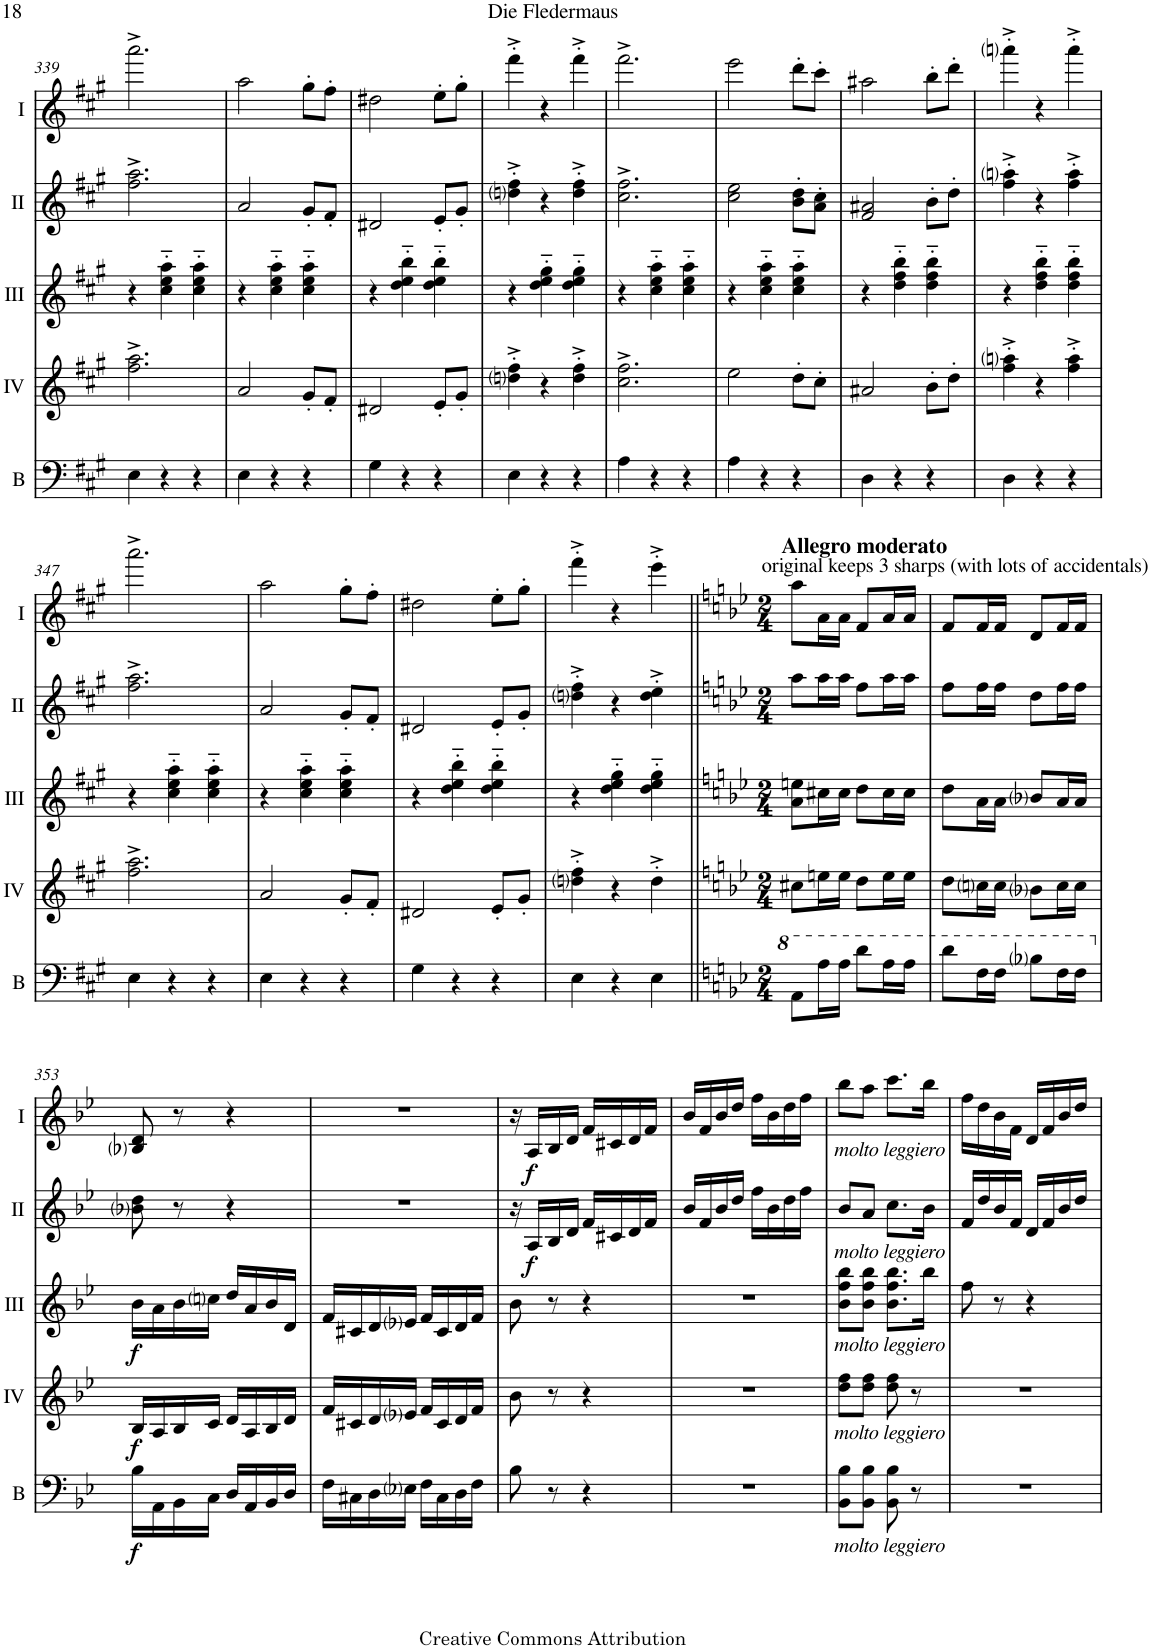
**kern	**dynam	**kern	**dynam	**kern	**dynam	**kern	**dynam	**kern	**dynam
*part5	*part5	*part4	*part4	*part3	*part3	*part2	*part2	*part1	*part1
*staff5	*staff5	*staff4	*staff4	*staff3	*staff3	*staff2	*staff2	*staff1	*staff1
*I"Bass	*	*I"Acc. 4	*	*I"Acc. 3	*	*I"Acc. 2	*	*I"Acc. 1	*
*I'B	*	*	*	*	*	*	*	*	*
!!LO:PB:g=z
*clefF4	*	*clefG2	*	*clefG2	*	*clefG2	*	*clefG2	*
*Trd7c12	*	*Trd7c12	*	*Trd7c12	*	*	*	*	*
*k[f#c#g#]	*	*k[f#c#g#]	*	*k[f#c#g#]	*	*k[f#c#g#]	*	*k[f#c#g#]	*
*M3/4	*	*M3/4	*	*M3/4	*	*M3/4	*	*M3/4	*
=339	=339	=339	=339	=339	=339	=339	=339	=339	=339
4E\	.	2.ff#\^ 2.aa\^	.	4r	.	2.ff#\^ 2.aa\^	.	2.aaa^\	.
4r	.	.	.	4cc#\'~ 4ee\'~ 4aa\'~	.	.	.	.	.
4r	.	.	.	4cc#\'~ 4ee\'~ 4aa\'~	.	.	.	.	.
=340	=340	=340	=340	=340	=340	=340	=340	=340	=340
4E\	.	2a/	.	4r	.	2a/	.	2aa\	.
4r	.	.	.	4cc#\'~ 4ee\'~ 4aa\'~	.	.	.	.	.
4r	.	8g#'/L	.	4cc#\'~ 4ee\'~ 4aa\'~	.	8g#'/L	.	8gg#'\L	.
.	.	8f#'/J	.	.	.	8f#'/J	.	8ff#'\J	.
=341	=341	=341	=341	=341	=341	=341	=341	=341	=341
4G#\	.	2d#X/	.	4r	.	2d#X/	.	2dd#X\	.
4r	.	.	.	4dd\'~ 4ee\'~ 4bb\'~	.	.	.	.	.
4r	.	8e'/L	.	4dd\'~ 4ee\'~ 4bb\'~	.	8e'/L	.	8ee'\L	.
.	.	8g#'/J	.	.	.	8g#'/J	.	8gg#'\J	.
=342	=342	=342	=342	=342	=342	=342	=342	=342	=342
4E\	.	4ddni\'^ 4ff#\'^	.	4r	.	4ddni\'^ 4ff#\'^	.	4fff#'^\	.
4r	.	4r	.	4dd\'~ 4ee\'~ 4gg#\'~	.	4r	.	4r	.
4r	.	4dd\'^ 4ff#\'^	.	4dd\'~ 4ee\'~ 4gg#\'~	.	4dd\'^ 4ff#\'^	.	4fff#'^\	.
=343	=343	=343	=343	=343	=343	=343	=343	=343	=343
4A\	.	2.cc#\^ 2.ff#\^	.	4r	.	2.cc#\^ 2.ff#\^	.	2.fff#^\	.
4r	.	.	.	4cc#\'~ 4ee\'~ 4aa\'~	.	.	.	.	.
4r	.	.	.	4cc#\'~ 4ee\'~ 4aa\'~	.	.	.	.	.
=344	=344	=344	=344	=344	=344	=344	=344	=344	=344
4A\	.	2ee\	.	4r	.	2cc#\ 2ee\	.	2eee\	.
4r	.	.	.	4cc#\'~ 4ee\'~ 4aa\'~	.	.	.	.	.
4r	.	8dd'\L	.	4cc#\'~ 4ee\'~ 4aa\'~	.	8b\' 8dd\'L	.	8ddd'\L	.
.	.	8cc#'\J	.	.	.	8a\' 8cc#\'J	.	8ccc#'\J	.
=345	=345	=345	=345	=345	=345	=345	=345	=345	=345
4D\	.	2a#X/	.	4r	.	2f#/ 2a#X/	.	2aa#X\	.
4r	.	.	.	4dd\'~ 4ff#\'~ 4bb\'~	.	.	.	.	.
4r	.	8b'\L	.	4dd\'~ 4ff#\'~ 4bb\'~	.	8b'\L	.	8bb'\L	.
.	.	8dd'\J	.	.	.	8dd'\J	.	8ddd'\J	.
=346	=346	=346	=346	=346	=346	=346	=346	=346	=346
4D\	.	4ff#\'^ 4aani\'^	.	4r	.	4ff#\'^ 4aani\'^	.	4aaani'^\	.
4r	.	4r	.	4dd\'~ 4ff#\'~ 4bb\'~	.	4r	.	4r	.
4r	.	4ff#\'^ 4aa\'^	.	4dd\'~ 4ff#\'~ 4bb\'~	.	4ff#\'^ 4aa\'^	.	4aaa'^\	.
!!LO:LB:g=z
=347	=347	=347	=347	=347	=347	=347	=347	=347	=347
4E\	.	2.ff#\^ 2.aa\^	.	4r	.	2.ff#\^ 2.aa\^	.	2.aaa^\	.
4r	.	.	.	4cc#\'~ 4ee\'~ 4aa\'~	.	.	.	.	.
4r	.	.	.	4cc#\'~ 4ee\'~ 4aa\'~	.	.	.	.	.
=348	=348	=348	=348	=348	=348	=348	=348	=348	=348
4E\	.	2a/	.	4r	.	2a/	.	2aa\	.
4r	.	.	.	4cc#\'~ 4ee\'~ 4aa\'~	.	.	.	.	.
4r	.	8g#'/L	.	4cc#\'~ 4ee\'~ 4aa\'~	.	8g#'/L	.	8gg#'\L	.
.	.	8f#'/J	.	.	.	8f#'/J	.	8ff#'\J	.
=349	=349	=349	=349	=349	=349	=349	=349	=349	=349
4G#\	.	2d#X/	.	4r	.	2d#X/	.	2dd#X\	.
4r	.	.	.	4dd\'~ 4ee\'~ 4bb\'~	.	.	.	.	.
4r	.	8e'/L	.	4dd\'~ 4ee\'~ 4bb\'~	.	8e'/L	.	8ee'\L	.
.	.	8g#'/J	.	.	.	8g#'/J	.	8gg#'\J	.
=350	=350	=350	=350	=350	=350	=350	=350	=350	=350
4E\	.	4ddni\'^ 4ff#\'^	.	4r	.	4ddni\'^ 4ff#\'^	.	4fff#'^\	.
4r	.	4r	.	4dd\'~ 4ee\'~ 4gg#\'~	.	4r	.	4r	.
4E\	.	4dd'^\	.	4dd\'~ 4ee\'~ 4gg#\'~	.	4dd\'^ 4ee\'^	.	4eee'^\	.
=351||	=351||	=351||	=351||	=351||	=351||	=351||	=351||	=351||	=351||
*k[b-e-]	*	*k[b-e-]	*	*k[b-e-]	*	*k[b-e-]	*	*k[b-e-]	*
*M2/4	*	*M2/4	*	*M2/4	*	*M2/4	*	*M2/4	*
*8va	*	*	*	*	*	*	*	*	*
!	!	!	!	!	!	!	!	!LO:TX:a:B:t=Allegro moderato	!
!	!	!	!	!	!	!	!	!LO:TX:a:t=original keeps 3 sharps (with lots of accidentals)	!
8A\L	.	8cc#X\L	.	8a\ 8een\L	.	8aa\L	.	8aa\L	.
16a\L	.	16een\L	.	16cc#X\L	.	16aa\L	.	16a\L	.
16a\JJ	.	16ee\JJ	.	16cc#\JJ	.	16aa\JJ	.	16a\JJ	.
8dd\L	.	8dd\L	.	8dd\L	.	8ff\L	.	8f/L	.
16a\L	.	16ee\L	.	16cc#\L	.	16aa\L	.	16a/L	.
16a\JJ	.	16ee\JJ	.	16cc#\JJ	.	16aa\JJ	.	16a/JJ	.
=352	=352	=352	=352	=352	=352	=352	=352	=352	=352
8dd\L	.	8dd\L	.	8dd\L	.	8ff\L	.	8f/L	.
16f\L	.	16ccni\L	.	16a\L	.	16ff\L	.	16f/L	.
16f\JJ	.	16cc\JJ	.	16a\JJ	.	16ff\JJ	.	16f/JJ	.
8b-i\L	.	8b-i\L	.	8b-i/L	.	8dd\L	.	8d/L	.
16f\L	.	16cc\L	.	16a/L	.	16ff\L	.	16f/L	.
16f\JJ	.	16cc\JJ	.	16a/JJ	.	16ff\JJ	.	16f/JJ	.
!!LO:LB:g=z
=353	=353	=353	=353	=353	=353	=353	=353	=353	=353
*X8va	*	*	*	*	*	*	*	*	*
!	!LO:DY:b	!	!LO:DY:b	!	!LO:DY:b	!	!	!	!
16B-\LL	f	16B-/LL	f	16b-\LL	f	8b-i\ 8dd\	.	8B-i/ 8d/	.
16AA\	.	16A/	.	16a\	.	.	.	.	.
16BB-\	.	16B-/	.	16b-\	.	8r	.	8r	.
16C\JJ	.	16c/JJ	.	16ccni\JJ	.	.	.	.	.
16D/LL	.	16d/LL	.	16dd/LL	.	4r	.	4r	.
16AA/	.	16A/	.	16a/	.	.	.	.	.
16BB-/	.	16B-/	.	16b-/	.	.	.	.	.
16D/JJ	.	16d/JJ	.	16d/JJ	.	.	.	.	.
=354	=354	=354	=354	=354	=354	=354	=354	=354	=354
16F\LL	.	16f/LL	.	16f/LL	.	2r	.	2r	.
16C#X\	.	16c#X/	.	16c#X/	.	.	.	.	.
16D\	.	16d/	.	16d/	.	.	.	.	.
16E-i\JJ	.	16e-i/JJ	.	16e-i/JJ	.	.	.	.	.
16F\LL	.	16f/LL	.	16f/LL	.	.	.	.	.
16C#\	.	16c#/	.	16c#/	.	.	.	.	.
16D\	.	16d/	.	16d/	.	.	.	.	.
16F\JJ	.	16f/JJ	.	16f/JJ	.	.	.	.	.
=355	=355	=355	=355	=355	=355	=355	=355	=355	=355
8B-\	.	8b-\	.	8b-\	.	16r	.	16r	.
!	!	!	!	!	!	!	!LO:DY:b	!	!LO:DY:b
.	.	.	.	.	.	16A/LL	f	16A/LL	f
8r	.	8r	.	8r	.	16B-/	.	16B-/	.
.	.	.	.	.	.	16d/JJ	.	16d/JJ	.
4r	.	4r	.	4r	.	16f/LL	.	16f/LL	.
.	.	.	.	.	.	16c#X/	.	16c#X/	.
.	.	.	.	.	.	16d/	.	16d/	.
.	.	.	.	.	.	16f/JJ	.	16f/JJ	.
=356	=356	=356	=356	=356	=356	=356	=356	=356	=356
2r	.	2r	.	2r	.	16b-/LL	.	16b-/LL	.
.	.	.	.	.	.	16f/	.	16f/	.
.	.	.	.	.	.	16b-/	.	16b-/	.
.	.	.	.	.	.	16dd/JJ	.	16dd/JJ	.
.	.	.	.	.	.	16ff\LL	.	16ff\LL	.
.	.	.	.	.	.	16b-\	.	16b-\	.
.	.	.	.	.	.	16dd\	.	16dd\	.
.	.	.	.	.	.	16ff\JJ	.	16ff\JJ	.
=357	=357	=357	=357	=357	=357	=357	=357	=357	=357
!	!	!	!	!	!	!	!	!LO:TX:b:i:t=molto leggiero	!
!	!	!	!	!	!	!LO:TX:b:i:t=molto leggiero	!	!	!
!	!	!	!	!LO:TX:b:i:t=molto leggiero	!	!	!	!	!
!	!	!LO:TX:b:i:t=molto leggiero	!	!	!	!	!	!	!
!LO:TX:b:i:t=molto leggiero	!	!	!	!	!	!	!	!	!
8BB-\ 8B-\L	.	8dd\ 8ff\L	.	8b-\ 8ff\ 8bb-\L	.	8b-/L	.	8bb-\L	.
8BB-\ 8B-\J	.	8dd\ 8ff\J	.	8b-\ 8ff\ 8bb-\J	.	8a/J	.	8aa\J	.
8BB-\ 8B-\	.	8dd\ 8ff\	.	8.b-\ 8.ff\ 8.bb-\L	.	8.cc\L	.	8.ccc\L	.
8r	.	8r	.	.	.	.	.	.	.
.	.	.	.	16bb-\Jk	.	16b-\Jk	.	16bb-\Jk	.
=358	=358	=358	=358	=358	=358	=358	=358	=358	=358
2r	.	2r	.	8ff\	.	16f/LL	.	16ff\LL	.
.	.	.	.	.	.	16dd/	.	16dd\	.
.	.	.	.	8r	.	16b-/	.	16b-\	.
.	.	.	.	.	.	16f/JJ	.	16f\JJ	.
.	.	.	.	4r	.	16d/LL	.	16d/LL	.
.	.	.	.	.	.	16f/	.	16f/	.
.	.	.	.	.	.	16b-/	.	16b-/	.
.	.	.	.	.	.	16dd/JJ	.	16dd/JJ	.
=	=	=	=	=	=	=	=	=	=
*-	*-	*-	*-	*-	*-	*-	*-	*-	*-
